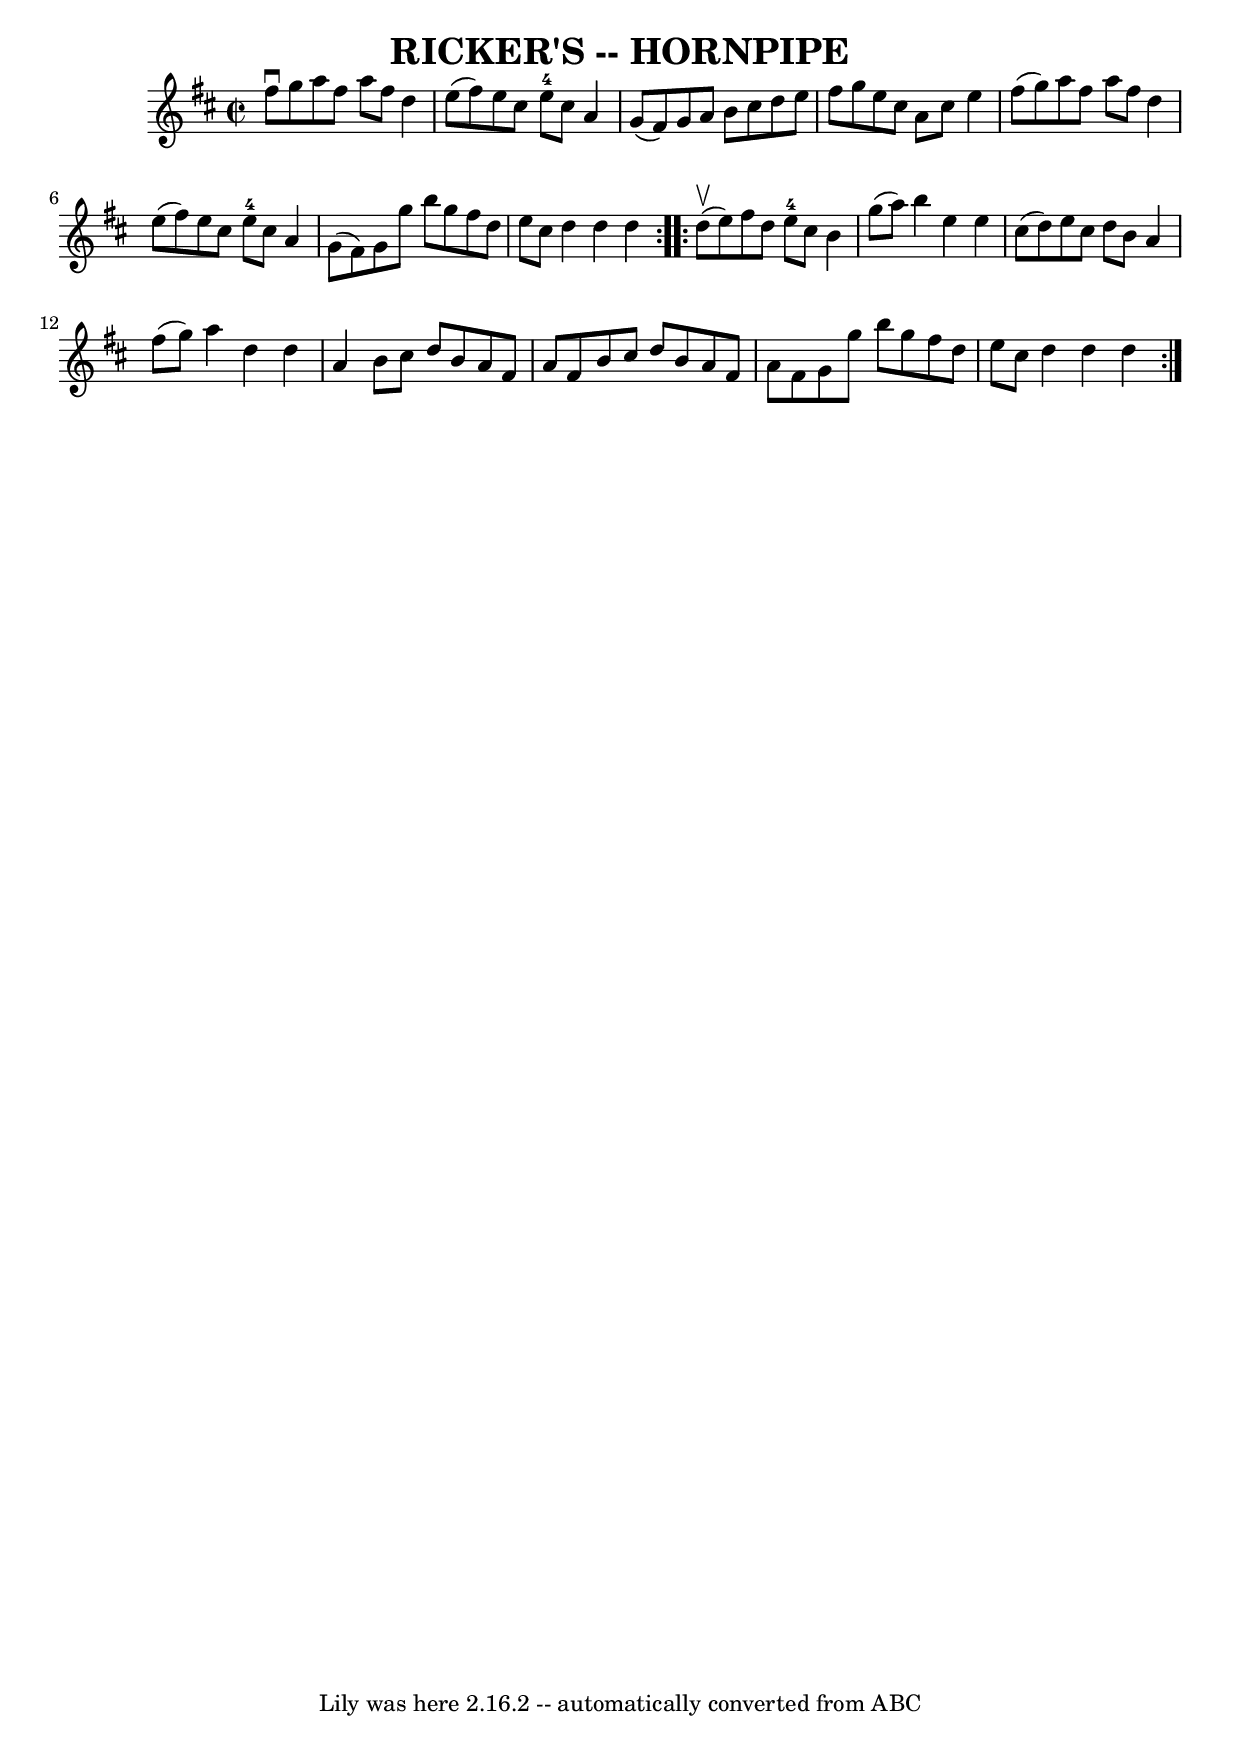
\version "2.16.2"
\include "Mammoth.ily"
\header {
  %% book = "Ryan's Mammoth Collection of Fiddle Tunes"
  crossRefNumber = "1"
  footnotes = ""
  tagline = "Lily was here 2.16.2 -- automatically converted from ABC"
  title = "RICKER'S -- HORNPIPE"

}
voicedefault =  {



  \repeat volta 2 {

    \override Staff.TimeSignature #'style = #'C
    \time 2/2 
    \key d \major
    fis''8^\downbow g''8        |
    a''8    
    fis''8 a''8 fis''8 d''4 e''8 (fis''8)   |
    e''8    
    cis''8 e''8-4 cis''8 a'4 g'8 (fis'8)   |
    g'8    
    a'8 b'8 cis''8 d''8 e''8 fis''8 g''8    |
    e''8    
    cis''8 a'8 cis''8 e''4 fis''8 (g''8)   | |
    
    a''8 fis''8 a''8 fis''8 d''4 e''8 (fis''8)   |
    
    e''8 cis''8 e''8-4 cis''8 a'4 g'8 (fis'8)   |
    
    g'8 g''8 b''8 g''8 fis''8 d''8 e''8 cis''8    |
    
    d''4 d''4 d''4    
  }     
  \repeat volta 2 {
    d''8 (^\upbow e''8)     |
    fis''8 d''8 e''8-4 cis''8 b'4 g''8 (a''8)   |
    b''4 e''4 e''4 cis''8 (d''8)   |
    e''8    
    cis''8 d''8 b'8 a'4 fis''8 (g''8)   |
    a''4 d''4   
    d''4 a'4    | |
    b'8 cis''8 d''8 b'8 a'8    
    fis'8 a'8 fis'8    |
    b'8 cis''8 d''8 b'8 a'8    
    fis'8 a'8 fis'8    |
    g'8 g''8 b''8 g''8 fis''8    
    d''8 e''8 cis''8    |
    d''4 d''4 d''4    
  }   

}

\score{
  <<

    \context Staff="default"
    {
      \voicedefault 
      
    }

  >>
  \layout {
    
  }
  \midi {
  }

}
